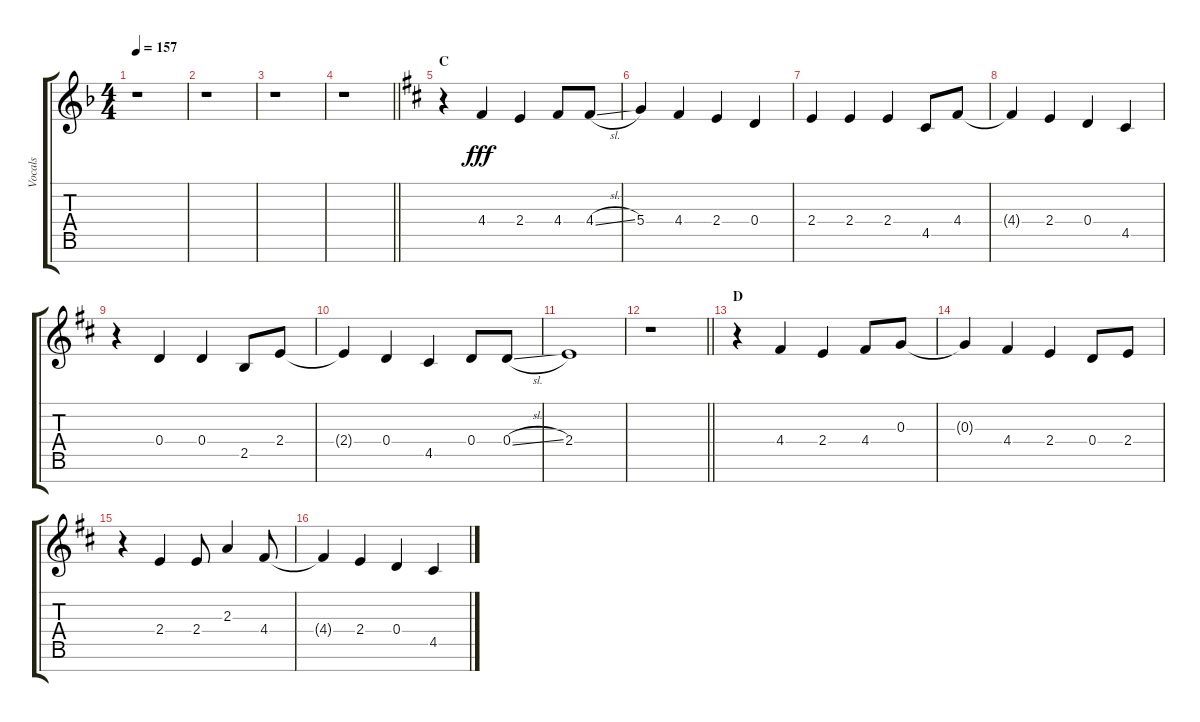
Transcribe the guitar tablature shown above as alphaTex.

\track ("Vocals" "Vocals") {instrument voiceoohs}
\staff {score tabs}
\tuning (E5 B4 G4 D4 A3 E3 B2) {hide}
\ts (4 4)
\tempo 157
\clef g2
\ks f
r.1{dy f} |
r.1 |
r.1 |
\barLineRight lightlight
r.1 |
\section ("" "C")
\ks d
r.4 4.4.4{dy fff} 2.4.4 4.4.8 4.4{sl}.8 |
5.4.4 4.4.4 2.4.4 0.4.4 |
2.4.4 2.4.4 2.4.4 4.5.8 4.4.8 |
4.4{t}.4 2.4.4 0.4.4 4.5.4 |
r.4 0.4.4 0.4.4 2.5.8 2.4.8 |
2.4{t}.4 0.4.4 4.5.4 0.4.8 0.4{sl}.8 |
2.4.1 |
\barLineRight lightlight
r.1 |
\section ("" "D")
r.4 4.4.4 2.4.4 4.4.8 0.3.8 |
0.3{t}.4 4.4.4 2.4.4 0.4.8 2.4.8 |
r.4 2.4.4 2.4.8 2.3.4 4.4.8 |
4.4{t}.4 2.4.4 0.4.4 4.5.4
